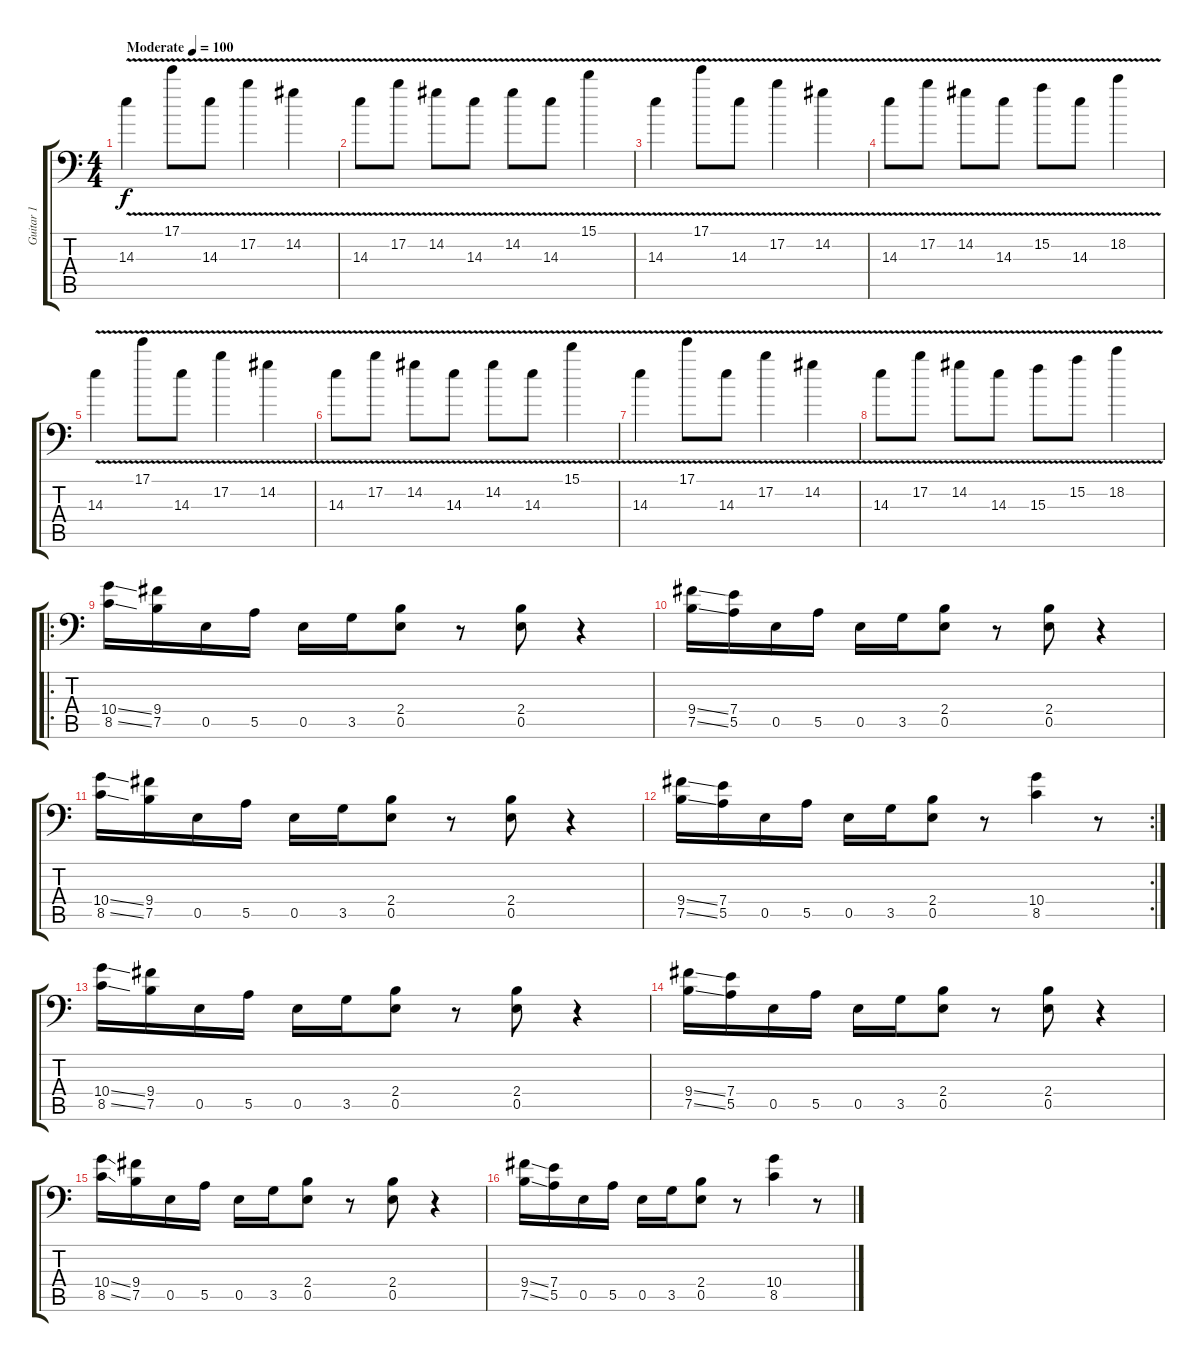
\track ("Guitar 1" "Guitar 1") {instrument acousticguitarsteel}
\staff {score tabs}
\tuning (B3 Gb3 D3 A2 E2 A1) {hide}
\ts (4 4)
\tempo (100 "Moderate")
\clef f4
\ks c
14.3{v}.4{dy f instrument acousticguitarsteel} 17.1{v}.8 14.3{v}.8 17.2{v}.4 14.2{v}.4 |
14.3{v}.8 17.2{v}.8 14.2{v}.8 14.3{v}.8 14.2{v}.8 14.3{v}.8 15.1{v}.4 |
14.3{v}.4 17.1{v}.8 14.3{v}.8 17.2{v}.4 14.2{v}.4 |
14.3{v}.8 17.2{v}.8 14.2{v}.8 14.3{v}.8 15.2{v}.8 14.3{v}.8 18.2{v}.4 |
14.3{v}.4 17.1{v}.8 14.3{v}.8 17.2{v}.4 14.2{v}.4 |
14.3{v}.8 17.2{v}.8 14.2{v}.8 14.3{v}.8 14.2{v}.8 14.3{v}.8 15.1{v}.4 |
14.3{v}.4 17.1{v}.8 14.3{v}.8 17.2{v}.4 14.2{v}.4 |
14.3{v}.8 17.2{v}.8 14.2{v}.8 14.3{v}.8 15.3{v}.8 15.2{v}.8 18.2{v}.4 |
\ro
(10.4{ss} 8.5{ss}).16{instrument electricguitarclean} (9.4 7.5).16 0.5.16 5.5.16 0.5.16 3.5.16 (2.4 0.5).8 r.8 (2.4 0.5).8 r.4 |
(9.4{ss} 7.5{ss}).16 (7.4 5.5).16 0.5.16 5.5.16 0.5.16 3.5.16 (2.4 0.5).8 r.8 (2.4 0.5).8 r.4 |
(10.4{ss} 8.5{ss}).16 (9.4 7.5).16 0.5.16 5.5.16 0.5.16 3.5.16 (2.4 0.5).8 r.8 (2.4 0.5).8 r.4 |
\rc 2
(9.4{ss} 7.5{ss}).16 (7.4 5.5).16 0.5.16 5.5.16 0.5.16 3.5.16 (2.4 0.5).8 r.8 (10.4 8.5).4 r.8 |
(10.4{ss} 8.5{ss}).16{instrument electricguitarclean} (9.4 7.5).16 0.5.16 5.5.16 0.5.16 3.5.16 (2.4 0.5).8 r.8 (2.4 0.5).8 r.4 |
(9.4{ss} 7.5{ss}).16 (7.4 5.5).16 0.5.16 5.5.16 0.5.16 3.5.16 (2.4 0.5).8 r.8 (2.4 0.5).8 r.4 |
(10.4{ss} 8.5{ss}).16 (9.4 7.5).16 0.5.16 5.5.16 0.5.16 3.5.16 (2.4 0.5).8 r.8 (2.4 0.5).8 r.4 |
(9.4{ss} 7.5{ss}).16 (7.4 5.5).16 0.5.16 5.5.16 0.5.16 3.5.16 (2.4 0.5).8 r.8 (10.4 8.5).4 r.8
